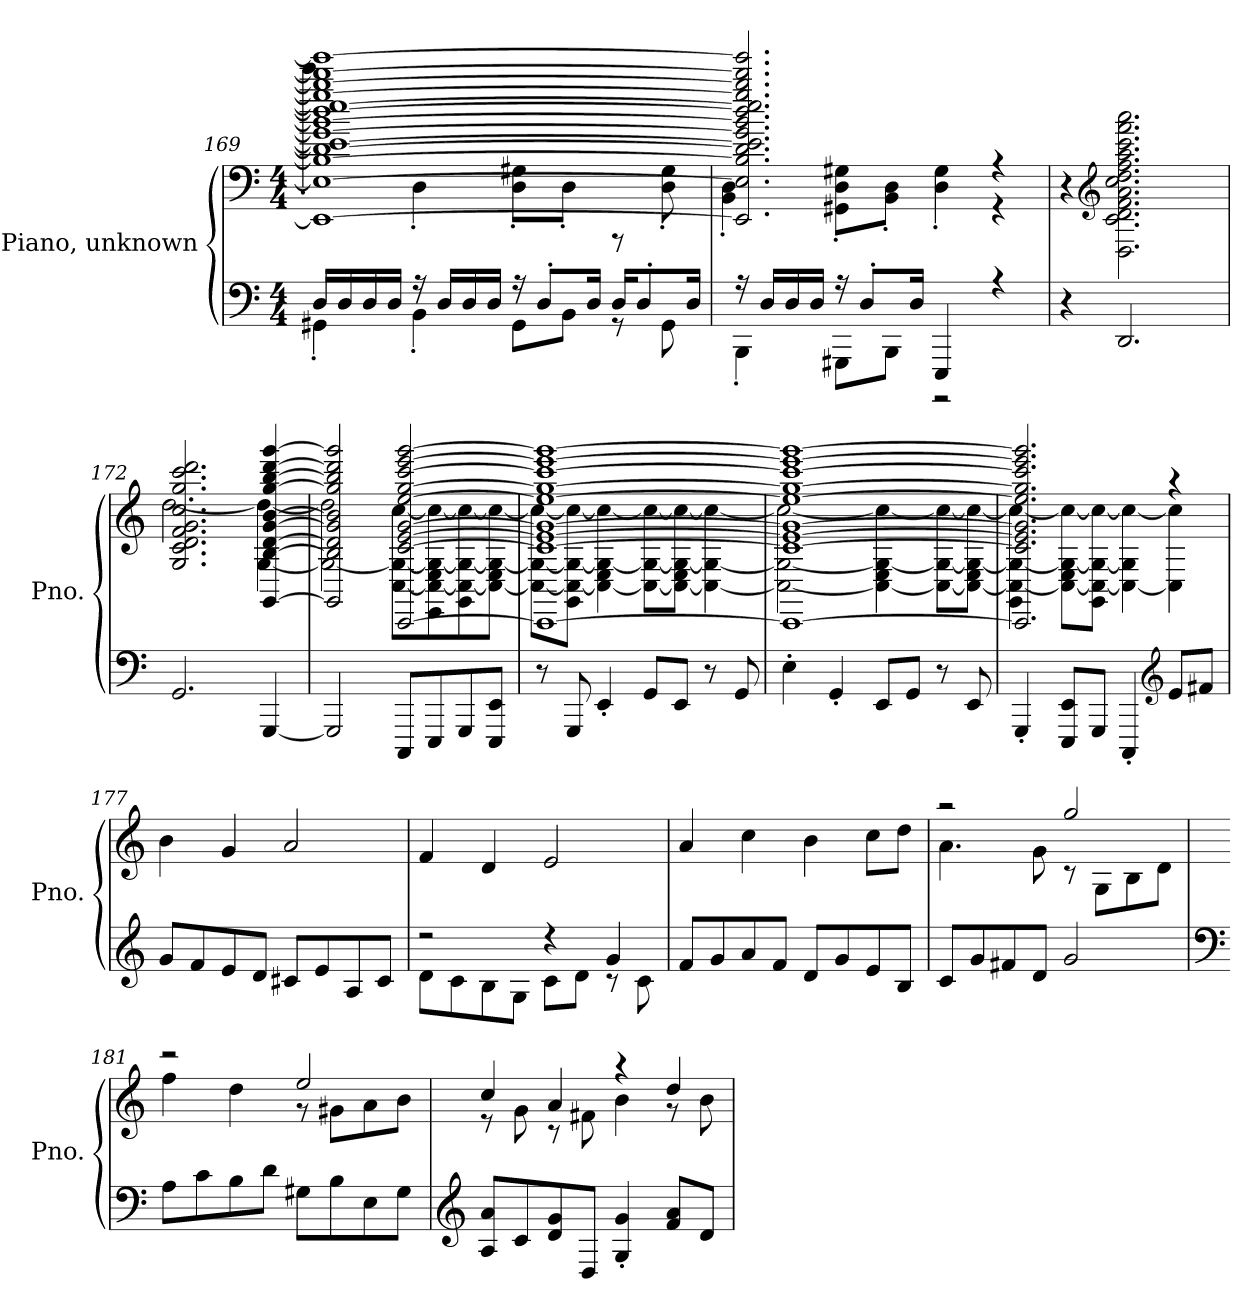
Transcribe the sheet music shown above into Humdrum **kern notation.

**kern	**kern
*part1	*part1
*staff2	*staff1
*I"Piano, unknown	*
*I'Pno.	*
*clefF4	*clefF4
*k[]	*k[]
*M4/4	*M4/4
=169	=169
*^	*^
16D/LL	4GG#X'\	1EE_ 1E_ 1B_ 1d_ 1e_ 1g#_ 1b_ 1dd_ 1ee_ 1gg#_ 1bb_ 1ddd_ 1ggg#_	4eee'\
16D/	.	.	.
16D/	.	.	.
16D/JJ	.	.	.
16r	4BB'\	.	4D'\
16D/LL	.	.	.
16D/	.	.	.
16D/JJ	.	.	.
16r	8GG#\L	.	8D\' 8G#X\'L
8D'/L	.	.	.
.	8BB\J	.	8D'\J
16D/Jk	.	.	.
16D/KL	8r	.	8r
8D'/	.	.	.
.	8GG#\	.	8D\' 8G#\'
16D/Jk	.	.	.
!!LO:LB:g=z	!!
=170	=170	=170	=170
16r	4BBB'\	2.EE/] 2.E/] 2.B/] 2.d/] 2.e/] 2.g#/] 2.b/] 2.dd/] 2.ee/] 2.gg#/] 2.bb/] 2.ddd/] 2.ggg#/]	4BB\' 4D\'
16D/LL	.	.	.
16D/	.	.	.
16D/JJ	.	.	.
16r	8GGG#X\L	.	8GG#X\' 8D\' 8G#X\'L
8D'/L	.	.	.
.	8BBB\J	.	8BB\' 8D\'J
16D/Jk	.	.	.
4EEE/	2r	.	4D\' 4G#\'
4r	.	4r	4r
*v	*v	*	*
*	*v	*v
=171	=171
4r	4r
*	*clefG2
2.DD/	2.D\ 2.c\ 2.d\ 2.f\ 2.a\ 2.cc\ 2.dd\ 2.ff\ 2.aa\ 2.ccc\ 2.fff\ 2.aaa\
=172	=172
*	*^
2.GG/	2.G/ 2.c/ 2.d/ 2.f/ 2.g/ 2.cc/ 2.gg/ 2.ccc/ 2.ddd/	[2.dd\
[4GGG/	[4GG/ [4B/ [4d/ [4g/ [4b/ [4gg/ [4bb/ [4ddd/ [4ggg/	[4G\ 4dd\_
=173	=173	=173
2GGG/]	2GG/] 2B/] 2d/] 2g/] 2b/] 2gg/] 2bb/] 2ddd/] 2ggg/]	2G\_ 2dd\]
8CCC/L	[2CC/ [2c/ [2e/ [2g/ [2ee/ [2gg/ [2ccc/ [2eee/ [2ggg/	[8C\ 8G\_ [8cc\L
8EEE/	.	8EE\ 8C\_ 8E\ 8G\_ 8cc\_
8GGG/	.	8GG\ 8C\_ 8G\_ 8cc\_
8EEE/ 8EE/J	.	8C\_ 8E\ 8G\_ 8cc\_J
=174	=174	=174
8r	1CC_ 1c_ 1e_ 1g_ 1ee_ 1gg_ 1ccc_ 1eee_ 1ggg_	8C\_ 8G\_ 8cc\_L
8GGG/	.	8GG\ 8C\_ 8G\_ 8cc\_J
4EE'/	.	4C\_ 4E\ 4G\_ 4cc\_
8GG/L	.	8C\_ 8G\_ 8cc\_L
8EE/J	.	8C\_ 8E\ 8G\_ 8cc\_J
8r	.	4C\_ 4G\_ 4cc\_
8GG/	.	.
!!LO:LB:g=z	!!
=175	=175	=175
4E'\	1CC_ 1c_ 1e_ 1g_ 1ee_ 1gg_ 1ccc_ 1eee_ 1ggg_	2C\_ 2G\_ 2cc\_
4GG'/	.	.
8EE/L	.	4C\_ 4E\ 4G\_ 4cc\_
8GG/J	.	.
8r	.	8C\_ 8G\_ 8cc\_L
8EE/	.	8C\_ 8E\ 8G\_ 8cc\_J
=176	=176	=176
4GGG'/	2.CC/] 2.c/] 2.e/] 2.g/] 2.ee/] 2.gg/] 2.ccc/] 2.eee/] 2.ggg/]	4GG\ 4C\_ 4G\_ 4cc\_
8EEE/ 8EE/L	.	8C\_ 8E\ 8G\_ 8cc\_L
8GGG/J	.	8GG\ 8C\_ 8G\_ 8cc\_J
4CCC'/	.	4C\_ 4G\] 4cc\_
*clefG2	*	*
8e/L	4r	4C\] 4cc\]
8f#X/J	.	.
*	*v	*v
=177	=177
8g/L	4b\
8f/	.
8e/	4g/
8d/J	.
8c#X/L	2a/
8e/	.
8A/	.
8c#/J	.
=178	=178
*^	*
2r	8d\L	4f/
.	8c\	.
.	8B\	4d/
.	8G\J	.
4r	8c\L	2e/
.	8d\J	.
4g/	8r	.
.	8c\	.
*v	*v	*
!!LO:LB:g=z
=179	=179
8f/L	4a/
8g/	.
8a/	4cc\
8f/J	.
8d/L	4b\
8g/	.
8e/	8cc\L
8B/J	8dd\J
=180	=180
*	*^
8c/L	2r	4.a\
8g/	.	.
8f#X/	.	.
8d/J	.	8g\
2g/	2gg/	8r
.	.	8G\L
.	.	8B\
.	.	8d\J
=181	=181	=181
*clefF4	*	*
8A\L	2r	4ff\
8c\	.	.
8B\	.	4dd\
8d\J	.	.
8G#X\L	2ee/	8r
8B\	.	8g#X\L
8E\	.	8a\
8G#\J	.	8b\J
=182	=182	=182
*clefG2	*	*
8A/ 8a/L	4cc/	8r
8c/	.	8g\
8d/ 8g/	4a/	8r
8D/J	.	8f#X\
4G/' 4g/'	4r	4b\
8f/ 8a/L	4dd/	8r
8d/J	.	8b\
*	*v	*v
=	=
*-	*-
